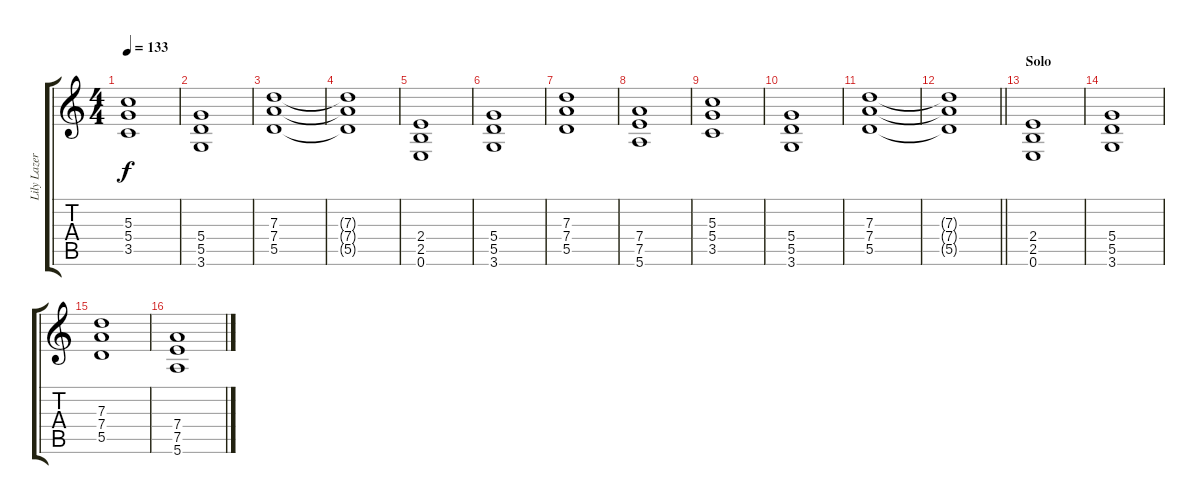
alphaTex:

\track ("Lily Lazer (Guitar)" "Lily Lazer") {instrument distortionguitar}
\staff {score tabs}
\tuning (E4 B3 G3 D3 A2 E2) {hide}
\ts (4 4)
\tempo 133
\clef g2
\ks c
(5.3 5.4 3.5).1{dy f} |
(5.4 5.5 3.6).1 |
(7.3 7.4 5.5).1 |
(7.3{t} 7.4{t} 5.5{t}).1 |
(2.4 2.5 0.6).1 |
(5.4 5.5 3.6).1 |
(7.3 7.4 5.5).1 |
(7.4 7.5 5.6).1 |
(5.3 5.4 3.5).1 |
(5.4 5.5 3.6).1 |
(7.3 7.4 5.5).1 |
\barLineRight lightlight
(7.3{t} 7.4{t} 5.5{t}).1 |
\section ("" "Solo")
(2.4 2.5 0.6).1 |
(5.4 5.5 3.6).1 |
(7.3 7.4 5.5).1 |
(7.4 7.5 5.6).1
